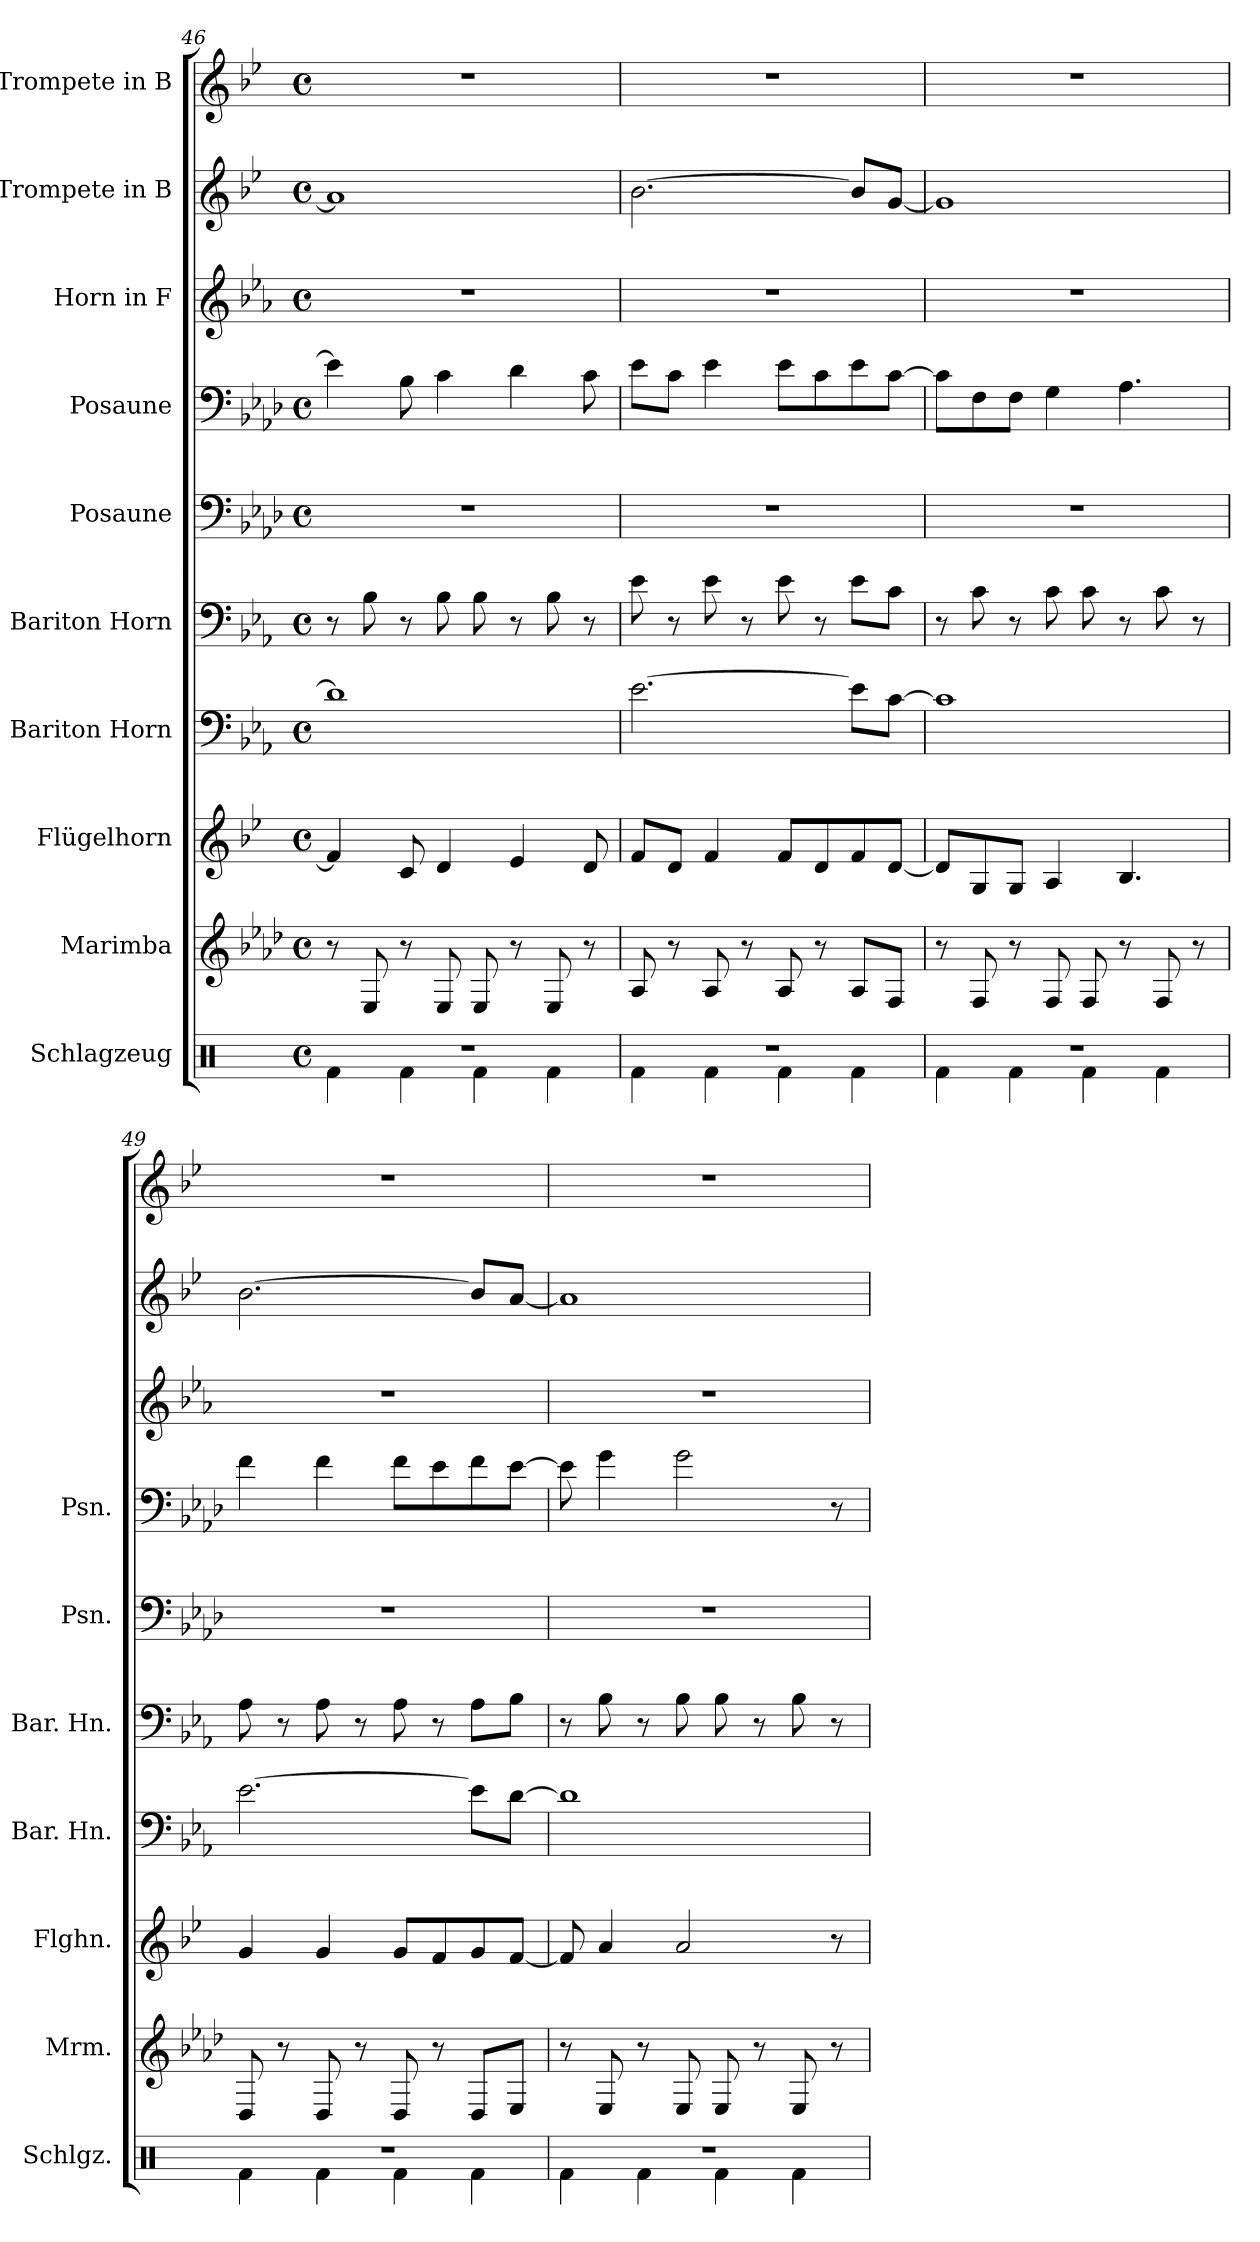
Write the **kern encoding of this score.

**kern	**kern	**kern	**kern	**kern	**kern	**kern	**kern	**kern	**kern
*part10	*part9	*part8	*part7	*part6	*part5	*part4	*part3	*part2	*part1
*staff10	*staff9	*staff8	*staff7	*staff6	*staff5	*staff4	*staff3	*staff2	*staff1
*I"Schlagzeug	*I"Marimba	*I"Flügelhorn	*I"Bariton Horn	*I"Bariton Horn	*I"Posaune	*I"Posaune	*I"Horn in F	*I"Trompete in B	*I"Trompete in B
*I'Schlgz.	*I'Mrm.	*I'Flghn.	*I'Bar. Hn.	*I'Bar. Hn.	*I'Psn.	*I'Psn.	*	*	*
!!LO:PB:g=z
*clefX	*clefG2	*clefG2	*clefF4	*clefF4	*clefF4	*clefF4	*clefG2	*clefG2	*clefG2
*	*	*ITrd1c2	*ITrd4c7	*ITrd4c7	*	*	*ITrd4c7	*ITrd1c2	*ITrd1c2
*k[]	*k[b-e-a-d-]	*k[b-e-a-d-]	*k[b-e-a-d-]	*k[b-e-a-d-]	*k[b-e-a-d-]	*k[b-e-a-d-]	*k[b-e-a-d-]	*k[b-e-a-d-]	*k[b-e-a-d-]
*M4/4	*M4/4	*M4/4	*M4/4	*M4/4	*M4/4	*M4/4	*M4/4	*M4/4	*M4/4
*met(c)	*met(c)	*met(c)	*met(c)	*met(c)	*met(c)	*met(c)	*met(c)	*met(c)	*met(c)
=46	=46	=46	=46	=46	=46	=46	=46	=46	=46
*^	*	*	*	*	*	*	*	*	*
1r	4Rf\	8r	4e-/]	1G]	8r	1r	4e-\]	1r	1g]	1r
.	.	8E-/	.	.	8E-\	.	.	.	.	.
.	4Rf\	8r	8B-/	.	8r	.	8B-\	.	.	.
.	.	8E-/	4c/	.	8E-\	.	4c\	.	.	.
.	4Rf\	8E-/	.	.	8E-\	.	.	.	.	.
.	.	8r	4d-/	.	8r	.	4d-\	.	.	.
.	4Rf\	8E-/	.	.	8E-\	.	.	.	.	.
.	.	8r	8c/	.	8r	.	8c\	.	.	.
=47	=47	=47	=47	=47	=47	=47	=47	=47	=47	=47
1r	4Rf\	8A-/	8e-/L	[2.A-\	8A-\	1r	8e-\L	1r	[2.a-\	1r
.	.	8r	8c/J	.	8r	.	8c\J	.	.	.
.	4Rf\	8A-/	4e-/	.	8A-\	.	4e-\	.	.	.
.	.	8r	.	.	8r	.	.	.	.	.
.	4Rf\	8A-/	8e-/L	.	8A-\	.	8e-\L	.	.	.
.	.	8r	8c/	.	8r	.	8c\	.	.	.
.	4Rf\	8A-/L	8e-/	8A-\L]	8A-\L	.	8e-\	.	8a-/L]	.
.	.	8F/J	[8c/J	[8F\J	8F\J	.	[8c\J	.	[8f/J	.
=48	=48	=48	=48	=48	=48	=48	=48	=48	=48	=48
1r	4Rf\	8r	8c/L]	1F]	8r	1r	8c\L]	1r	1f]	1r
.	.	8F/	8F/	.	8F\	.	8F\	.	.	.
.	4Rf\	8r	8F/J	.	8r	.	8F\J	.	.	.
.	.	8F/	4G/	.	8F\	.	4G\	.	.	.
.	4Rf\	8F/	.	.	8F\	.	.	.	.	.
.	.	8r	4.A-/	.	8r	.	4.A-\	.	.	.
.	4Rf\	8F/	.	.	8F\	.	.	.	.	.
.	.	8r	.	.	8r	.	.	.	.	.
!!LO:PB:g=z
=49	=49	=49	=49	=49	=49	=49	=49	=49	=49	=49
1r	4Rf\	8D-/	4f/	[2.A-\	8D-\	1r	4f\	1r	[2.a-\	1r
.	.	8r	.	.	8r	.	.	.	.	.
.	4Rf\	8D-/	4f/	.	8D-\	.	4f\	.	.	.
.	.	8r	.	.	8r	.	.	.	.	.
.	4Rf\	8D-/	8f/L	.	8D-\	.	8f\L	.	.	.
.	.	8r	8e-/	.	8r	.	8e-\	.	.	.
.	4Rf\	8D-/L	8f/	8A-\L]	8D-\L	.	8f\	.	8a-/L]	.
.	.	8E-/J	[8e-/J	[8G\J	8E-\J	.	[8e-\J	.	[8g/J	.
=50	=50	=50	=50	=50	=50	=50	=50	=50	=50	=50
1r	4Rf\	8r	8e-/]	1G]	8r	1r	8e-\]	1r	1g]	1r
.	.	8E-/	4g/	.	8E-\	.	4g\	.	.	.
.	4Rf\	8r	.	.	8r	.	.	.	.	.
.	.	8E-/	2g/	.	8E-\	.	2g\	.	.	.
.	4Rf\	8E-/	.	.	8E-\	.	.	.	.	.
.	.	8r	.	.	8r	.	.	.	.	.
.	4Rf\	8E-/	.	.	8E-\	.	.	.	.	.
.	.	8r	8r	.	8r	.	8r	.	.	.
*v	*v	*	*	*	*	*	*	*	*	*
=	=	=	=	=	=	=	=	=	=
*-	*-	*-	*-	*-	*-	*-	*-	*-	*-
